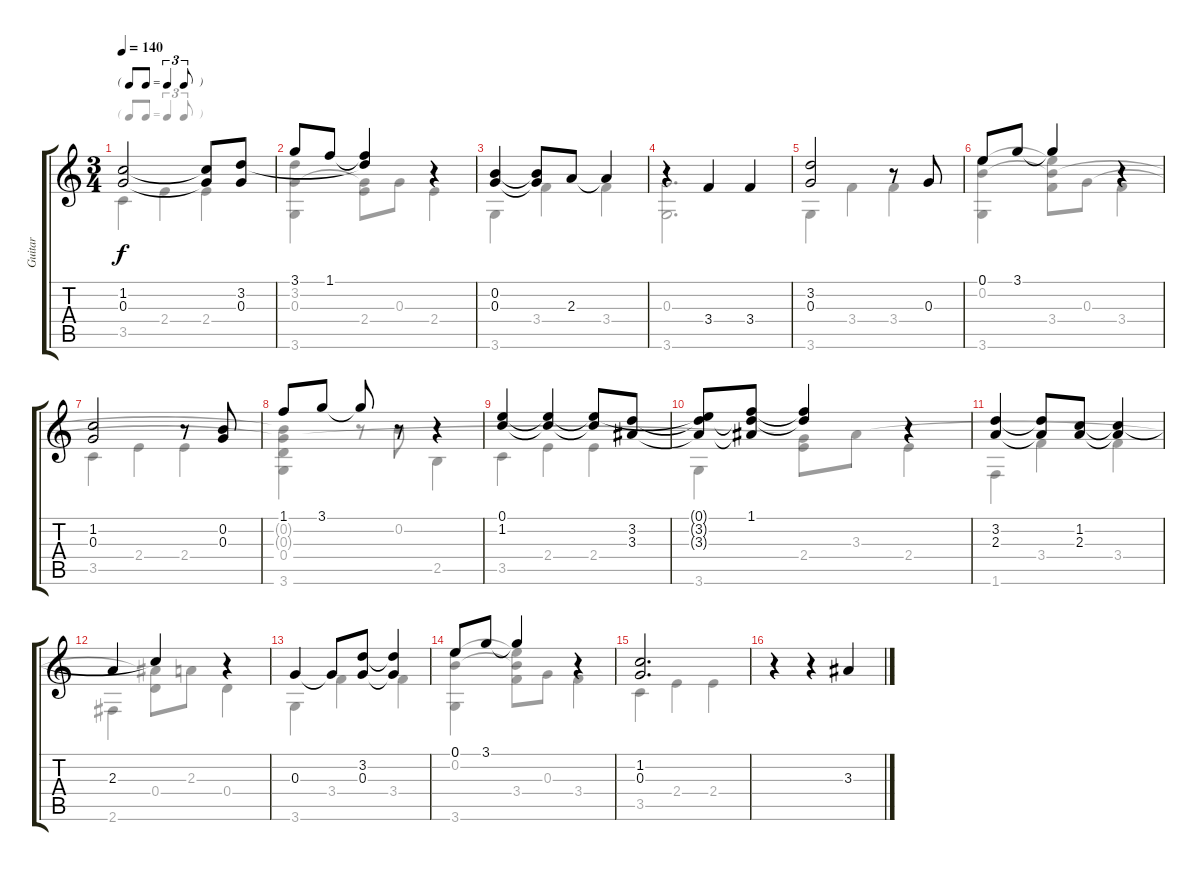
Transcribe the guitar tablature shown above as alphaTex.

\track ("Guitar" "Guitar") {instrument electricguitarjazz}
\staff {score tabs}
\tuning (E4 B3 G3 D3 A2 E2) {hide}
\voice
\ts (3 4)
\tf triplet8th
\tempo 140
\clef g2
\ks c
(1.2 0.3).2{dy f instrument electricguitarjazz} (1.2{t} 0.3{t}).8 (3.2 0.3).8 |
3.1.8 1.1.8 (1.1{t} 3.2{t}).4 r.4 |
(0.2 0.3).4 (0.2{t} 0.3{t}).8 2.3.8 2.3{t}.4 |
r.4 3.4.4 3.4.4 |
(3.2 0.3).2 r.8 0.3.8 |
0.1.8 3.1.8 3.1{t}.4 r.4 |
(1.2 0.3).2 r.8 (0.2 0.3).8 |
1.1.8 3.1.8 3.1{t}.8 r.8 r.4 |
(0.1 1.2).4 (0.1{t} 1.2{t}).4 (0.1{t} 1.2{t}).8 (3.2 3.3).8 |
(0.1{t} 3.2{t} 3.3{t}).8 (1.1 3.2{t} 3.3{t}).8 (1.1{t} 3.2{t}).4 r.4 |
(3.2 2.3).4 (3.2{t} 2.3{t}).8 (1.2 2.3).8 (1.2{t} 2.3{t}).4 |
2.3.4 1.2{t}.4 r.4 |
0.3.4 0.3{t}.8 (3.2 0.3).8 (3.2{t} 0.3{t}).4 |
0.1.8 3.1.8 3.1{t}.4 r.4 |
(1.2 0.3).2{d} |
r.4 r.4 3.3.4
\voice
\clef g2
\ottava regular
\simile none
\ks c
3.5.4{dy f} 2.4.4 2.4.4 |
(3.2 0.3 3.6).4 (0.3{t} 2.4).8 0.3.8 2.4.4 |
3.6.4 3.4.4 3.4.4 |
(0.3 3.6).2{d} |
3.6.4 3.4.4 3.4.4 |
(0.1 0.2 3.6).4 (0.1{t} 0.2{t} 3.4).8 0.3.8 3.4.4 |
3.5.4 2.4.4 2.4.4 |
(0.2{t} 0.3{t} 0.4 3.6).4 r.8 0.2.8 2.5.4 |
3.5.4 2.4.4 2.4.4 |
3.6.4 (0.3{t} 2.4).8 3.3.8 2.4.4 |
1.6.4 3.4.4 3.4.4 |
2.6.4 (3.3{t} 0.4).8 2.3.8 0.4.4 |
3.6.4 3.4.4 3.4.4 |
(0.1 0.2 3.6).4 (0.1{t} 0.2{t} 3.4).8 0.3.8 3.4.4 |
3.5.4 2.4.4 2.4.4 |
